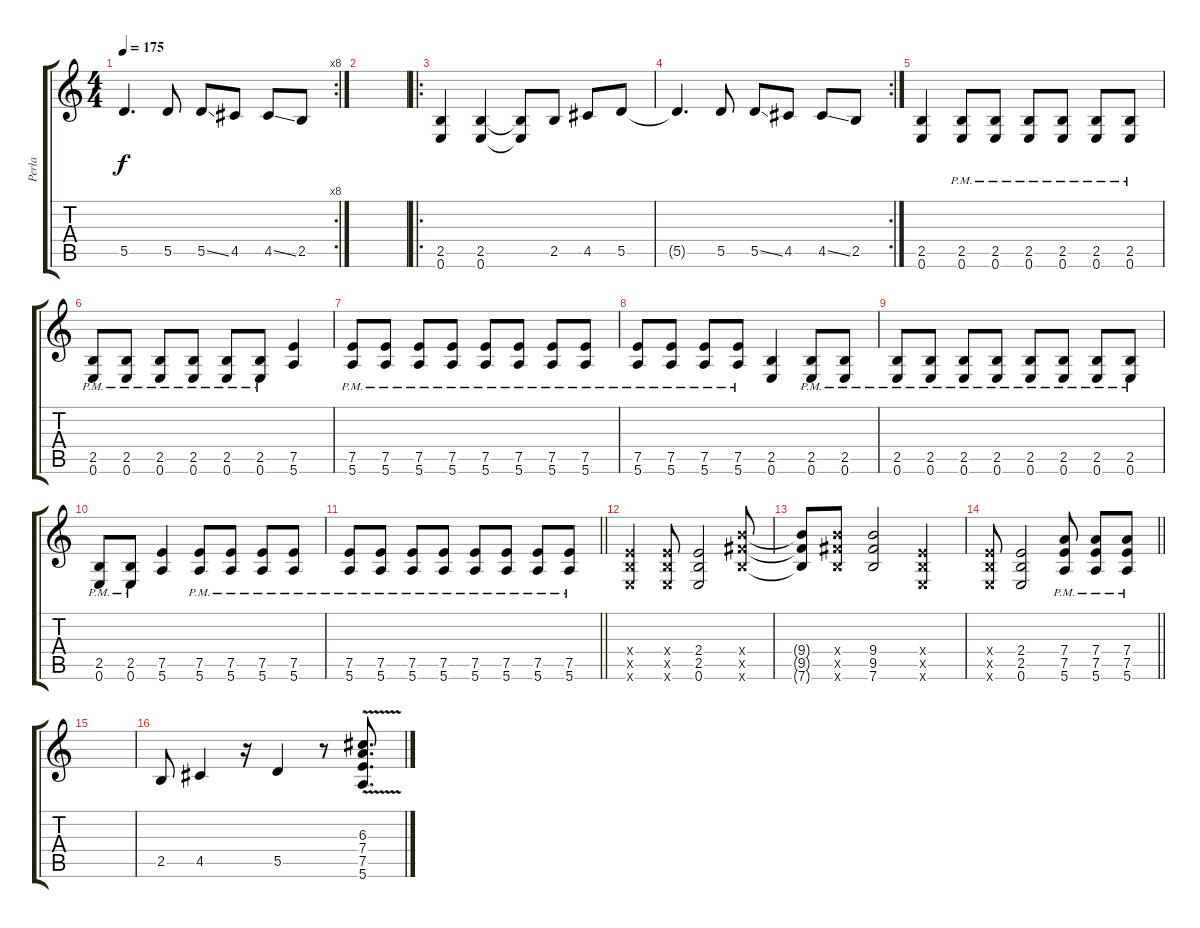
\track ("Perła" "Perła") {instrument distortionguitar}
\staff {score tabs}
\tuning (E4 B3 G3 D3 A2 E2) {hide}
\rc 8
\ts (4 4)
\tempo 175
\clef g2
\ks c
5.5{t}.4{d dy f} 5.5.8 5.5{ss}.8 4.5.8 4.5{ss}.8 2.5.8 |
|
\ro
(2.5 0.6).4 (2.5 0.6).4 (2.5{t} 0.6{t}).8 2.5.8 4.5.8 5.5.8 |
\rc 2
5.5{t}.4{d} 5.5.8 5.5{ss}.8 4.5.8 4.5{ss}.8 2.5.8 |
(2.5 0.6).4 (2.5 0.6{pm}).8 (2.5 0.6{pm}).8 (2.5 0.6{pm}).8 (2.5 0.6{pm}).8 (2.5 0.6{pm}).8 (2.5 0.6{pm}).8 |
(2.5{pm} 0.6).8 (2.5{pm} 0.6).8 (2.5{pm} 0.6).8 (2.5{pm} 0.6).8 (2.5{pm} 0.6).8 (2.5{pm} 0.6).8 (7.5 5.6).4 |
(7.5{pm} 5.6{pm}).8 (7.5{pm} 5.6{pm}).8 (7.5{pm} 5.6{pm}).8 (7.5{pm} 5.6{pm}).8 (7.5{pm} 5.6{pm}).8 (7.5{pm} 5.6{pm}).8 (7.5{pm} 5.6{pm}).8 (7.5{pm} 5.6{pm}).8 |
(7.5{pm} 5.6{pm}).8 (7.5{pm} 5.6{pm}).8 (7.5{pm} 5.6{pm}).8 (7.5{pm} 5.6{pm}).8 (2.5 0.6).4 (2.5{pm} 0.6{pm}).8 (2.5{pm} 0.6{pm}).8 |
(2.5{pm} 0.6{pm}).8 (2.5{pm} 0.6{pm}).8 (2.5{pm} 0.6{pm}).8 (2.5{pm} 0.6{pm}).8 (2.5{pm} 0.6{pm}).8 (2.5{pm} 0.6{pm}).8 (2.5{pm} 0.6{pm}).8 (2.5{pm} 0.6{pm}).8 |
(2.5{pm} 0.6{pm}).8 (2.5{pm} 0.6{pm}).8 (7.5 5.6).4 (7.5{pm} 5.6{pm}).8 (7.5{pm} 5.6{pm}).8 (7.5{pm} 5.6{pm}).8 (7.5{pm} 5.6{pm}).8 |
\barLineRight lightlight
(7.5{pm} 5.6{pm}).8 (7.5{pm} 5.6{pm}).8 (7.5{pm} 5.6{pm}).8 (7.5{pm} 5.6{pm}).8 (7.5{pm} 5.6{pm}).8 (7.5{pm} 5.6{pm}).8 (7.5{pm} 5.6{pm}).8 (7.5{pm} 5.6{pm}).8 |
(2.4{x} 2.5{x} 0.6{x}).4 (2.4{x} 2.5{x} 0.6{x}).8 (2.4 2.5 0.6).2 (9.4{x} 9.5{x} 7.6{x}).8 |
(9.4{t} 9.5{t} 7.6{t}).8 (9.4{x} 9.5{x} 7.6{x}).8 (9.4 9.5 7.6).2 (2.4{x} 2.5{x} 0.6{x}).4 |
\barLineRight lightlight
(2.4{x} 2.5{x} 0.6{x}).8 (2.4 2.5 0.6).2 (7.4{pm} 7.5{pm} 5.6{pm}).8 (7.4{pm} 7.5{pm} 5.6{pm}).8 (7.4{pm} 7.5{pm} 5.6{pm}).8 |
|
2.5.8 4.5.4 r.16 5.5.4 r.8 (6.3 7.4 7.5{v} 5.6).8{d}
